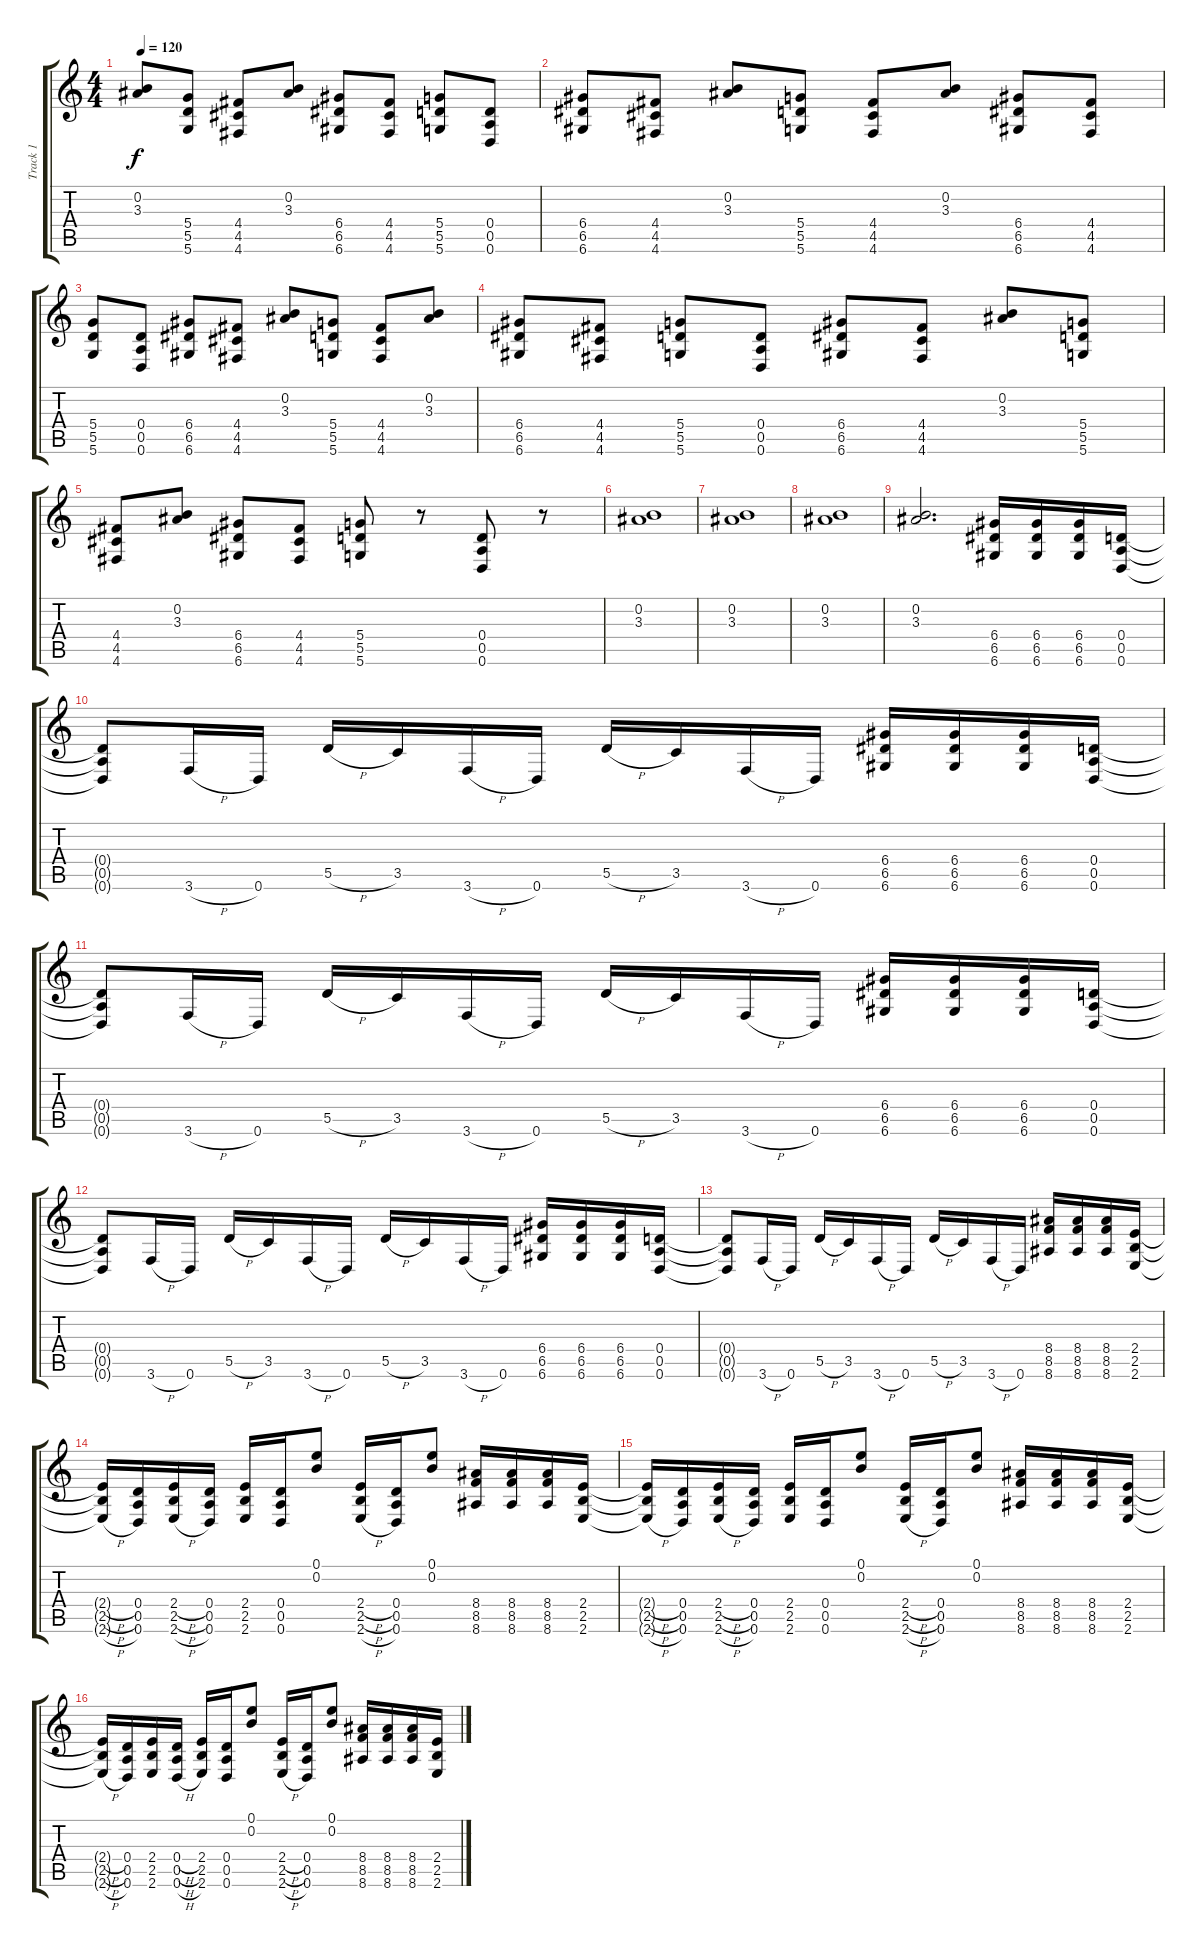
\track ("Track 1" "Track 1") {instrument distortionguitar}
\staff {score tabs}
\tuning (E4 B3 G3 D3 A2 D2) {hide}
\ts (4 4)
\tempo 120
\clef g2
\ks c
(0.2 3.3).8{dy f} (5.4 5.5 5.6).8 (4.4 4.5 4.6).8 (0.2 3.3).8 (6.4 6.5 6.6).8 (4.4 4.5 4.6).8 (5.4 5.5 5.6).8 (0.4 0.5 0.6).8 |
(6.4 6.5 6.6).8 (4.4 4.5 4.6).8 (0.2 3.3).8 (5.4 5.5 5.6).8 (4.4 4.5 4.6).8 (0.2 3.3).8 (6.4 6.5 6.6).8 (4.4 4.5 4.6).8 |
(5.4 5.5 5.6).8 (0.4 0.5 0.6).8 (6.4 6.5 6.6).8 (4.4 4.5 4.6).8 (0.2 3.3).8 (5.4 5.5 5.6).8 (4.4 4.5 4.6).8 (0.2 3.3).8 |
(6.4 6.5 6.6).8 (4.4 4.5 4.6).8 (5.4 5.5 5.6).8 (0.4 0.5 0.6).8 (6.4 6.5 6.6).8 (4.4 4.5 4.6).8 (0.2 3.3).8 (5.4 5.5 5.6).8 |
(4.4 4.5 4.6).8 (0.2 3.3).8 (6.4 6.5 6.6).8 (4.4 4.5 4.6).8 (5.4 5.5 5.6).8 r.8 (0.4 0.5 0.6).8 r.8 |
(0.2 3.3).1 |
(0.2 3.3).1 |
(0.2 3.3).1 |
(0.2 3.3).2{d} (6.4 6.5 6.6).16 (6.4 6.5 6.6).16 (6.4 6.5 6.6).16 (0.4 0.5 0.6).16 |
(0.4{t} 0.5{t} 0.6{t}).8 3.6{h}.16 0.6.16 5.5{h}.16 3.5.16 3.6{h}.16 0.6.16 5.5{h}.16 3.5.16 3.6{h}.16 0.6.16 (6.4 6.5 6.6).16 (6.4 6.5 6.6).16 (6.4 6.5 6.6).16 (0.4 0.5 0.6).16 |
(0.4{t} 0.5{t} 0.6{t}).8 3.6{h}.16 0.6.16 5.5{h}.16 3.5.16 3.6{h}.16 0.6.16 5.5{h}.16 3.5.16 3.6{h}.16 0.6.16 (6.4 6.5 6.6).16 (6.4 6.5 6.6).16 (6.4 6.5 6.6).16 (0.4 0.5 0.6).16 |
(0.4{t} 0.5{t} 0.6{t}).8 3.6{h}.16 0.6.16 5.5{h}.16 3.5.16 3.6{h}.16 0.6.16 5.5{h}.16 3.5.16 3.6{h}.16 0.6.16 (6.4 6.5 6.6).16 (6.4 6.5 6.6).16 (6.4 6.5 6.6).16 (0.4 0.5 0.6).16 |
(0.4{t} 0.5{t} 0.6{t}).8 3.6{h}.16 0.6.16 5.5{h}.16 3.5.16 3.6{h}.16 0.6.16 5.5{h}.16 3.5.16 3.6{h}.16 0.6.16 (8.4 8.5 8.6).16 (8.4 8.5 8.6).16 (8.4 8.5 8.6).16 (2.4 2.5 2.6).16 |
(2.4{h t} 2.5{h t} 2.6{h t}).16 (0.4 0.5 0.6).16 (2.4{h} 2.5{h} 2.6{h}).16 (0.4 0.5 0.6).16 (2.4 2.5 2.6).16 (0.4 0.5 0.6).16 (0.1 0.2).8 (2.4{h} 2.5{h} 2.6{h}).16 (0.4 0.5 0.6).16 (0.1 0.2).8 (8.4 8.5 8.6).16 (8.4 8.5 8.6).16 (8.4 8.5 8.6).16 (2.4 2.5 2.6).16 |
(2.4{h t} 2.5{h t} 2.6{h t}).16 (0.4 0.5 0.6).16 (2.4{h} 2.5{h} 2.6{h}).16 (0.4 0.5 0.6).16 (2.4 2.5 2.6).16 (0.4 0.5 0.6).16 (0.1 0.2).8 (2.4{h} 2.5{h} 2.6{h}).16 (0.4 0.5 0.6).16 (0.1 0.2).8 (8.4 8.5 8.6).16 (8.4 8.5 8.6).16 (8.4 8.5 8.6).16 (2.4 2.5 2.6).16 |
(2.4{h t} 2.5{h t} 2.6{h t}).16 (0.4 0.5 0.6).16 (2.4 2.5 2.6).16 (0.4{h} 0.5{h} 0.6{h}).16 (2.4 2.5 2.6).16 (0.4 0.5 0.6).16 (0.1 0.2).8 (2.4{h} 2.5{h} 2.6{h}).16 (0.4 0.5 0.6).16 (0.1 0.2).8 (8.4 8.5 8.6).16 (8.4 8.5 8.6).16 (8.4 8.5 8.6).16 (2.4 2.5 2.6).16
